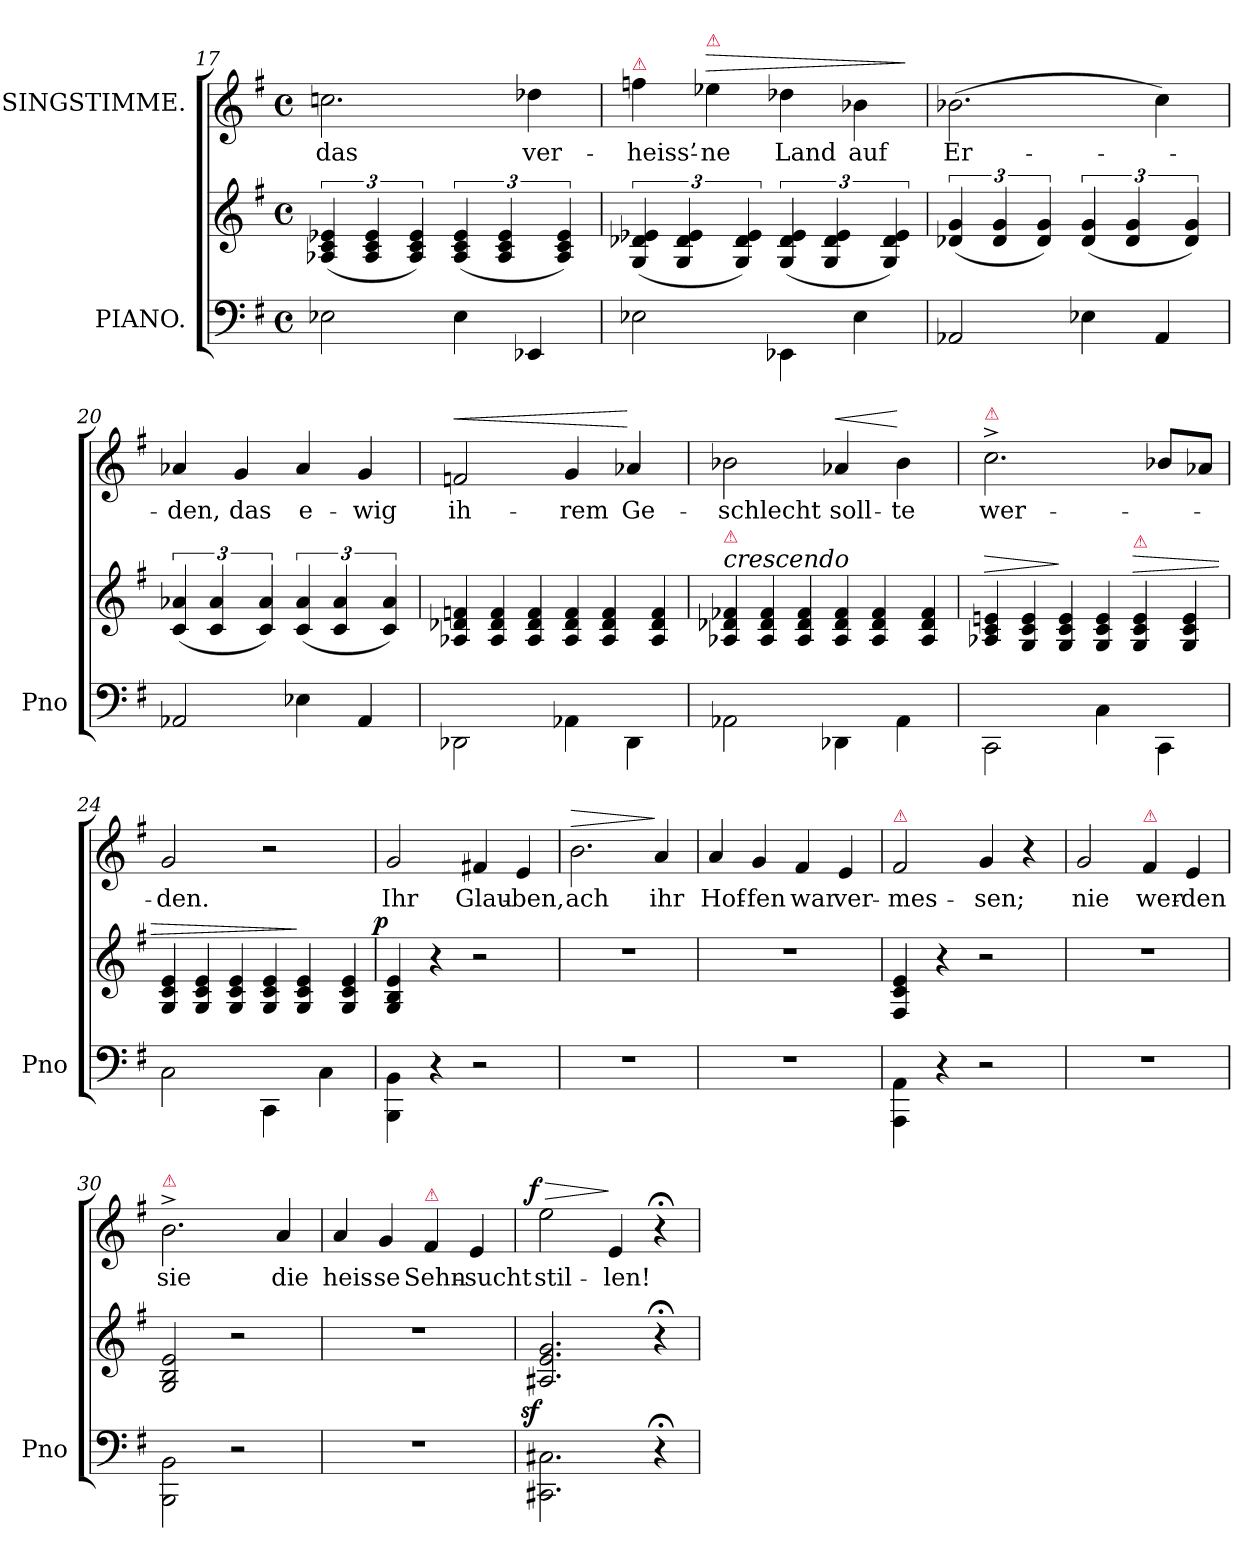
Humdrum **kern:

**kern	**kern	**dynam	**kern	**text	**dynam
*part2	*part2	*part2	*part1	*part1	*part1
*staff3	*staff2	*staff2/3	*staff1	*staff1	*staff1
*I"PIANO.	*	*	*I"SINGSTIMME.	*	*
*I'Pno	*	*	*	*	*
*clefF4	*clefG2	*	*clefG2	*	*
*k[f#]	*k[f#]	*	*k[f#]	*	*
*G:	*G:	*	*G:	*	*
*M4/4	*M4/4	*	*M4/4	*	*
*met(c)	*met(c)	*	*met(c)	*	*
=17	=17	=17	=17	=17	=17
2E-X	(>6A-X 6c 6e-X	.	2.ccn	das	.
.	6A- 6c 6e-	.	.	.	.
.	6A- 6c 6e-)	.	.	.	.
4E-	(>6A- 6c 6e-	.	.	.	.
.	6A- 6c 6e-	.	.	.	.
4EE-X	.	.	4dd-X	ver-	.
.	6A- 6c 6e-)	.	.	.	.
=18	=18	=18	=18	=18	=18
!	!	!	!LO:TX:a:color=crimson:t=⚠	!	!
2E-X\	(>6G/ 6d-X/ 6e-X/	.	4ffn	-heiss’-	.
.	6G/ 6d-/ 6e-/	.	.	.	.
!	!	!	!LO:TX:a:color=crimson:t=⚠	!	!
!	!	!	!	!	!LO:HP:a
.	.	.	4ee-X	-ne	>
.	6G/ 6d-/ 6e-/)	.	.	.	.
4EE-X\	(>6G/ 6d-/ 6e-/	.	4dd-X	Land	.
.	6G/ 6d-/ 6e-/	.	.	.	.
4E-\	.	.	4b-X	auf	.
.	6G/ 6d-/ 6e-/)	.	.	.	.
.	.	.	.	.	]
=19	=19	=19	=19	=19	=19
2AA-X	(>6d-X 6g	.	(>2.b-X	Er-	.
.	6d- 6g	.	.	.	.
.	6d- 6g)	.	.	.	.
4E-X	(>6d- 6g	.	.	.	.
.	6d- 6g	.	.	.	.
4AA-	.	.	4cc)	.	.
.	6d- 6g)	.	.	.	.
=20	=20	=20	=20	=20	=20
2AA-X	(>6c 6a-X	.	4a-X	-den,	.
.	6c 6a-	.	.	.	.
.	.	.	4g	das	.
.	6c 6a-)	.	.	.	.
4E-X	(>6c 6a-	.	4a-	e-	.
.	6c 6a-	.	.	.	.
4AA-	.	.	4g	-wig	.
.	6c 6a-)	.	.	.	.
=21	=21	=21	=21	=21	=21
*	*Xtuplet	*	*	*	*
!	!	!	!	!	!LO:HP:a
2DD-X\	6A-X 6d-X 6fn	.	2fn	ih-	<
.	6A-/ 6d-/ 6f/	.	.	.	.
.	6A-/ 6d-/ 6f/	.	.	.	.
4AA-X\	6A-/ 6d-/ 6f/	.	4g	-rem	.
.	6A-/ 6d-/ 6f/	.	.	.	.
4DD-\	.	.	4a-X	Ge-	[
.	6A-/ 6d-/ 6f/	.	.	.	.
=22	=22	=22	=22	=22	=22
!	!LO:TX:a:i:t=crescendo	!	!	!	!
!	!LO:TX:a:color=crimson:t=⚠	!	!	!	!
2AA-X\	6A-X 6d-X 6f-X	.	2b-X\	-schlecht	.
.	6A-/ 6d-/ 6f-/	.	.	.	.
.	6A-/ 6d-/ 6f-/	.	.	.	.
!	!	!	!	!	!LO:HP:a
4DD-X\	6A-/ 6d-/ 6f-/	.	4a-X	soll-	<
.	6A-/ 6d-/ 6f-/	.	.	.	.
4AA-\	.	.	4b-\	-te	[
.	6A-/ 6d-/ 6f-/	.	.	.	.
=23	=23	=23	=23	=23	=23
!	!	!	!LO:TX:a:color=crimson:t=⚠	!	!
!	!	!LO:HP:a	!	!	!
2CC\	6A-X 6c 6en	>	2.cc^>	wer-	.
.	6G/ 6c/ 6e/	.	.	.	.
.	6G/ 6c/ 6e/	]	.	.	.
4C\	6G/ 6c/ 6e/	.	.	.	.
!	!LO:TX:a:color=crimson:t=⚠	!	!	!	!
!	!	!LO:HP:a	!	!	!
.	6G/ 6c/ 6e/	>	.	.	.
4CC\	.	.	8b-XL	.	.
.	6G/ 6c/ 6e/	.	.	.	.
.	.	.	8a-XJ	.	.
=24	=24	=24	=24	=24	=24
2C\	6G/ 6c/ 6e/	.	2g	-den.	.
.	6G/ 6c/ 6e/	.	.	.	.
.	6G/ 6c/ 6e/	.	.	.	.
4CC\	6G/ 6c/ 6e/	.	2r	.	.
.	6G/ 6c/ 6e/	]	.	.	.
4C\	.	.	.	.	.
.	6G/ 6c/ 6e/	.	.	.	.
=25	=25	=25	=25	=25	=25
!	!	!LO:DY:a:rj	!	!	!
4BBB\ 4BB\	4G/ 4B/ 4e/	p	2g	Ihr	.
4r	4r	.	.	.	.
2r	2r	.	4f#X	Glau-	.
.	.	.	4e	-ben,	.
=26	=26	=26	=26	=26	=26
!	!	!	!	!	!LO:HP:a
1rF	1rdd	.	2.b	ach	>
.	.	.	4a	ihr	]
=27	=27	=27	=27	=27	=27
1rF	1rdd	.	4a	Hof-	.
.	.	.	4g	-fen	.
.	.	.	4f#	war	.
.	.	.	4e	ver-	.
=28	=28	=28	=28	=28	=28
!	!	!	!LO:TX:a:color=crimson:t=⚠	!	!
4AAA\ 4AA\	4F#/ 4c/ 4e/	.	2f#	-mes-	.
4r	4r	.	.	.	.
2r	2r	.	4g	-sen;	.
.	.	.	4r	.	.
=29	=29	=29	=29	=29	=29
1rF	1rdd	.	2g	nie	.
!	!	!	!LO:TX:a:color=crimson:t=⚠	!	!
.	.	.	4f#	wer-	.
.	.	.	4e	-den	.
=30	=30	=30	=30	=30	=30
!	!	!	!LO:TX:a:color=crimson:t=⚠	!	!
2BBB\ 2BB\	2G/ 2B/ 2e/	.	2.b^	sie	.
2r	2r	.	.	.	.
.	.	.	4a	die	.
=31	=31	=31	=31	=31	=31
1rF	1rdd	.	4a	heis-	.
.	.	.	4g	-se	.
!	!	!	!LO:TX:a:color=crimson:t=⚠	!	!
.	.	.	4f#	Sehn-	.
.	.	.	4e	-sucht	.
=32	=32	=32	=32	=32	=32
!	!	!LO:DY:rj	!	!	!LO:HP:a
!	!	!	!	!	!LO:DY:n=1:a:rj
2.CC#X\ 2.C#X\	2.A#X 2.e 2.g	sf	2ee	stil-	> f
.	.	.	4e	-len!	]
4r;<	4r;<	.	4r;<	.	.
=	=	=	=	=	=
*-	*-	*-	*-	*-	*-
